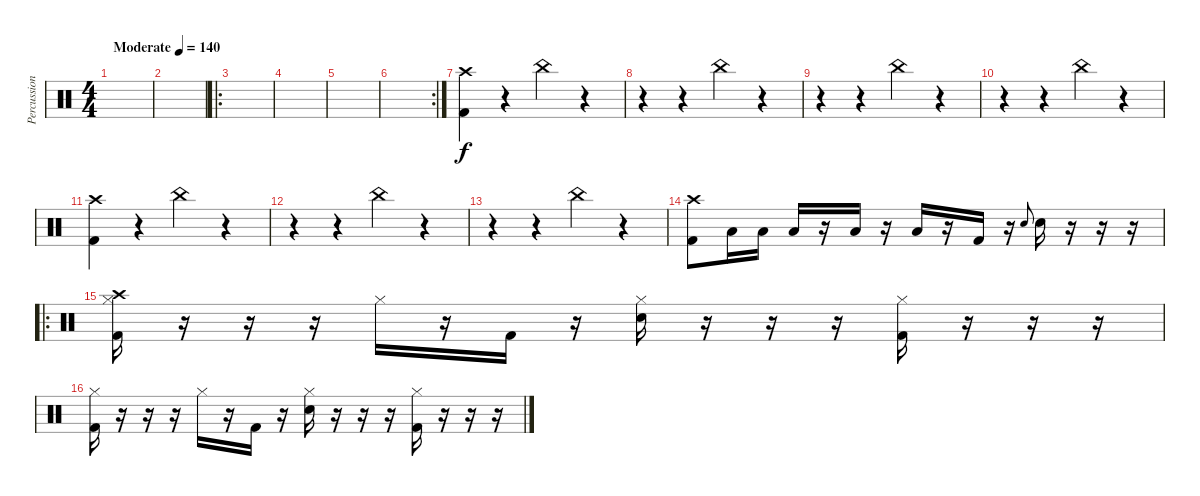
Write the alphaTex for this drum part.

\track ("Percussion" "Percussion") {instrument percussion}
\staff {score}
\articulation defaults
\ts (4 4)
\tempo (140 "Moderate")
\clef neutral
\ks c
|
|
\ro
|
|
|
\rc 2
|
("Crash high (hit)" "Kick (hit) 2").4 r.4 "China (hit)".4 r.4 |
r.4 r.4 "China (hit)".4 r.4 |
r.4 r.4 "China (hit)".4 r.4 |
r.4 r.4 "China (hit)".4 r.4 |
("Crash high (hit)" "Kick (hit) 2").4 r.4 "China (hit)".4 r.4 |
r.4 r.4 "China (hit)".4 r.4 |
r.4 r.4 "China (hit)".4 r.4 |
("Crash high (hit)" "Kick (hit) 2").8 "Low Tom (hit)".16 "Low Tom (hit)".16 "Low Tom (hit)".16 r.16 "Low Tom (hit)".16 r.16 "Low Floor Tom (hit)".16 r.16 "Kick (hit) 2".16 r.16 "Electric Snare (hit)".8{gr onbeat} "Electric Snare (hit)".16 r.16 r.16 r.16 |
\ro
("Crash high (hit)" "Hi-Hat (closed)" "Kick (hit) 2").16 r.16 r.16 r.16 "Hi-Hat (closed)".16 r.16 "Kick (hit) 2".16 r.16 ("Hi-Hat (closed)" "Electric Snare (hit)").16 r.16 r.16 r.16 ("Hi-Hat (closed)" "Kick (hit) 2").16 r.16 r.16 r.16 |
("Hi-Hat (closed)" "Kick (hit) 2").16 r.16 r.16 r.16 "Hi-Hat (closed)".16 r.16 "Kick (hit) 2".16 r.16 ("Hi-Hat (closed)" "Electric Snare (hit)").16 r.16 r.16 r.16 ("Hi-Hat (closed)" "Kick (hit) 2").16 r.16 r.16 r.16
